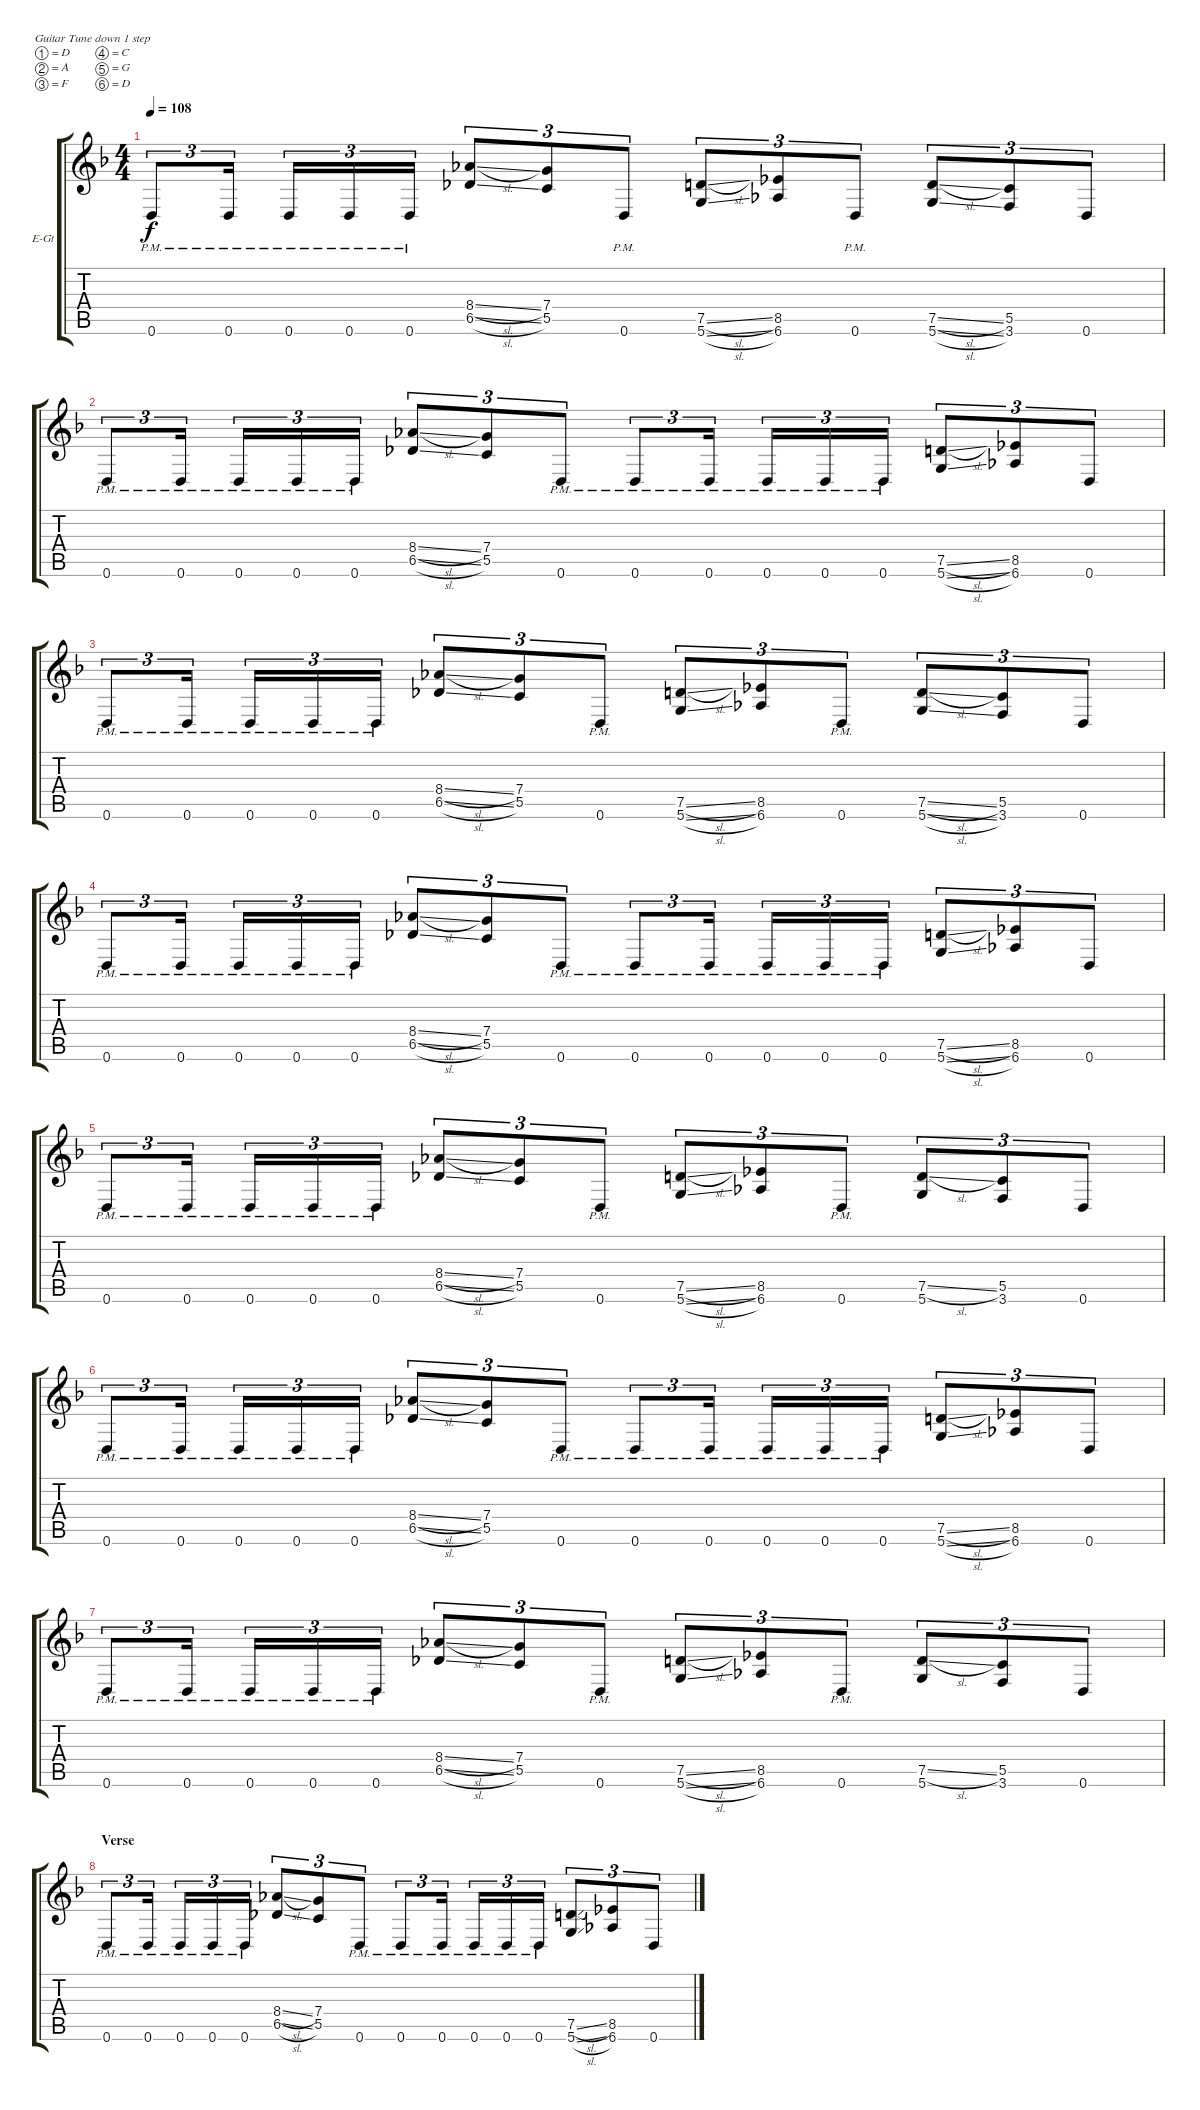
\defaultSystemsLayout 4
\bracketExtendMode groupsimilarinstruments
\firstSystemTrackNameOrientation horizontal
\otherSystemsTrackNameOrientation horizontal
\track ("Electric Guitar" "E-Gt") {instrument distortionguitar}
\staff {score tabs}
\tuning (D4 A3 F3 C3 G2 D2)
\ts (4 4)
\tempo 108
\clef g2
\ks dminor
0.6{pm}.8{tu (3 2) dy f} 0.6{pm}.16{tu (3 2)} 0.6{pm}.16{tu (3 2)} 0.6{pm}.16{tu (3 2)} 0.6{pm}.16{tu (3 2)} (6.5{sl} 8.4{sl}).8{tu (3 2)} (5.5 7.4).8{tu (3 2)} 0.6{pm}.8{tu (3 2)} (5.6{sl} 7.5{sl}).8{tu (3 2)} (6.6 8.5).8{tu (3 2)} 0.6{pm}.8{tu (3 2)} (5.6{sl} 7.5{sl}).8{tu (3 2)} (3.6 5.5).8{tu (3 2)} 0.6.8{tu (3 2)} |
0.6{pm}.8{tu (3 2)} 0.6{pm}.16{tu (3 2)} 0.6{pm}.16{tu (3 2)} 0.6{pm}.16{tu (3 2)} 0.6{pm}.16{tu (3 2)} (6.5{sl} 8.4{sl}).8{tu (3 2)} (5.5 7.4).8{tu (3 2)} 0.6{pm}.8{tu (3 2)} 0.6{pm}.8{tu (3 2)} 0.6{pm}.16{tu (3 2)} 0.6{pm}.16{tu (3 2)} 0.6{pm}.16{tu (3 2)} 0.6{pm}.16{tu (3 2)} (5.6{sl} 7.5{sl}).8{tu (3 2)} (6.6 8.5).8{tu (3 2)} 0.6.8{tu (3 2)} |
0.6{pm}.8{tu (3 2)} 0.6{pm}.16{tu (3 2)} 0.6{pm}.16{tu (3 2)} 0.6{pm}.16{tu (3 2)} 0.6{pm}.16{tu (3 2)} (6.5{sl} 8.4{sl}).8{tu (3 2)} (5.5 7.4).8{tu (3 2)} 0.6{pm}.8{tu (3 2)} (5.6{sl} 7.5{sl}).8{tu (3 2)} (6.6 8.5).8{tu (3 2)} 0.6{pm}.8{tu (3 2)} (5.6{sl} 7.5{sl}).8{tu (3 2)} (3.6 5.5).8{tu (3 2)} 0.6.8{tu (3 2)} |
0.6{pm}.8{tu (3 2)} 0.6{pm}.16{tu (3 2)} 0.6{pm}.16{tu (3 2)} 0.6{pm}.16{tu (3 2)} 0.6{pm}.16{tu (3 2)} (6.5{sl} 8.4{sl}).8{tu (3 2)} (5.5 7.4).8{tu (3 2)} 0.6{pm}.8{tu (3 2)} 0.6{pm}.8{tu (3 2)} 0.6{pm}.16{tu (3 2)} 0.6{pm}.16{tu (3 2)} 0.6{pm}.16{tu (3 2)} 0.6{pm}.16{tu (3 2)} (5.6{sl} 7.5{sl}).8{tu (3 2)} (6.6 8.5).8{tu (3 2)} 0.6.8{tu (3 2)} |
0.6{pm}.8{tu (3 2)} 0.6{pm}.16{tu (3 2)} 0.6{pm}.16{tu (3 2)} 0.6{pm}.16{tu (3 2)} 0.6{pm}.16{tu (3 2)} (6.5{sl} 8.4{sl}).8{tu (3 2)} (5.5 7.4).8{tu (3 2)} 0.6{pm}.8{tu (3 2)} (5.6{sl} 7.5{sl}).8{tu (3 2)} (6.6 8.5).8{tu (3 2)} 0.6{pm}.8{tu (3 2)} (5.6 7.5{sl}).8{tu (3 2)} (3.6 5.5).8{tu (3 2)} 0.6.8{tu (3 2)} |
0.6{pm}.8{tu (3 2)} 0.6{pm}.16{tu (3 2)} 0.6{pm}.16{tu (3 2)} 0.6{pm}.16{tu (3 2)} 0.6{pm}.16{tu (3 2)} (6.5{sl} 8.4{sl}).8{tu (3 2)} (5.5 7.4).8{tu (3 2)} 0.6{pm}.8{tu (3 2)} 0.6{pm}.8{tu (3 2)} 0.6{pm}.16{tu (3 2)} 0.6{pm}.16{tu (3 2)} 0.6{pm}.16{tu (3 2)} 0.6{pm}.16{tu (3 2)} (5.6{sl} 7.5{sl}).8{tu (3 2)} (6.6 8.5).8{tu (3 2)} 0.6.8{tu (3 2)} |
0.6{pm}.8{tu (3 2)} 0.6{pm}.16{tu (3 2)} 0.6{pm}.16{tu (3 2)} 0.6{pm}.16{tu (3 2)} 0.6{pm}.16{tu (3 2)} (6.5{sl} 8.4{sl}).8{tu (3 2)} (5.5 7.4).8{tu (3 2)} 0.6{pm}.8{tu (3 2)} (5.6{sl} 7.5{sl}).8{tu (3 2)} (6.6 8.5).8{tu (3 2)} 0.6{pm}.8{tu (3 2)} (5.6 7.5{sl}).8{tu (3 2)} (3.6 5.5).8{tu (3 2)} 0.6.8{tu (3 2)} |
\section ("" "Verse")
0.6{pm}.8{tu (3 2)} 0.6{pm}.16{tu (3 2)} 0.6{pm}.16{tu (3 2)} 0.6{pm}.16{tu (3 2)} 0.6{pm}.16{tu (3 2)} (6.5{sl} 8.4{sl}).8{tu (3 2)} (5.5 7.4).8{tu (3 2)} 0.6{pm}.8{tu (3 2)} 0.6{pm}.8{tu (3 2)} 0.6{pm}.16{tu (3 2)} 0.6{pm}.16{tu (3 2)} 0.6{pm}.16{tu (3 2)} 0.6{pm}.16{tu (3 2)} (5.6{sl} 7.5{sl}).8{tu (3 2)} (6.6 8.5).8{tu (3 2)} 0.6.8{tu (3 2)}
